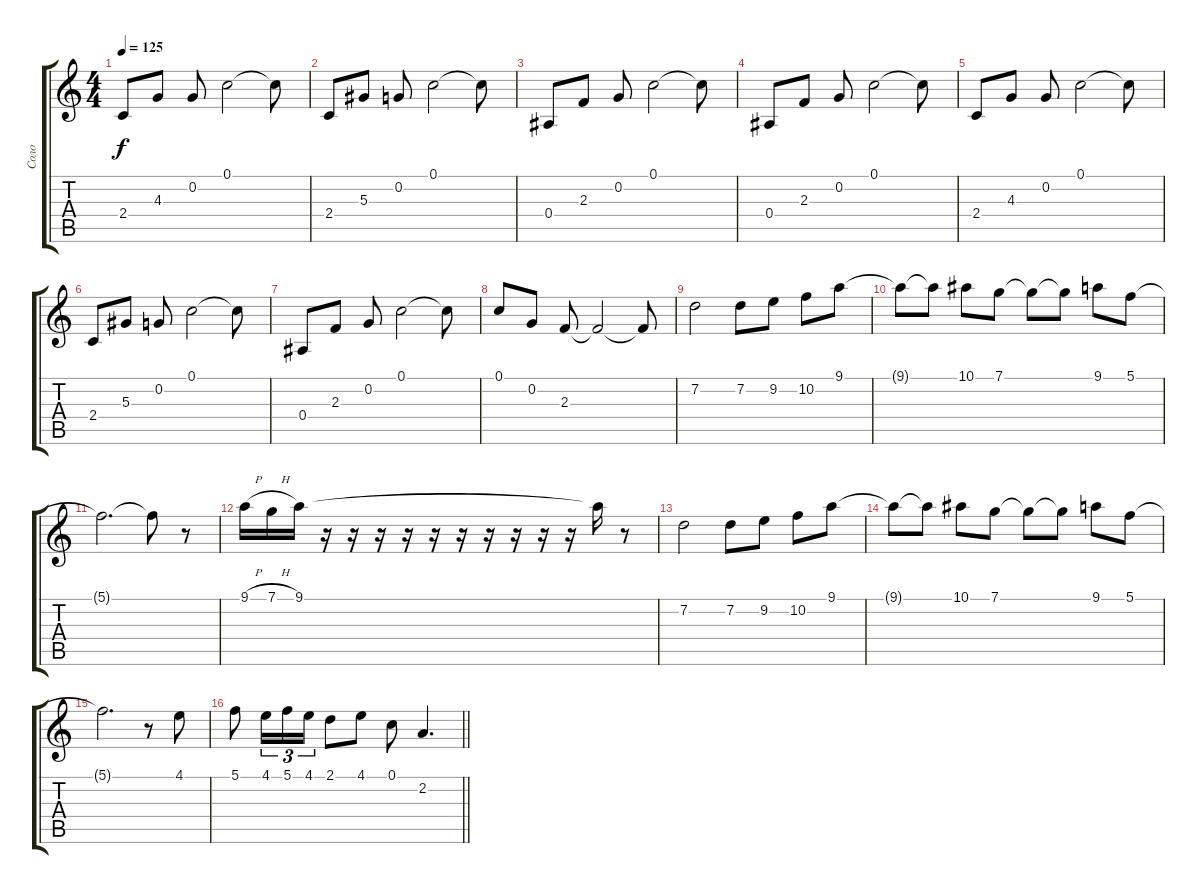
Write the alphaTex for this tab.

\track ("Соло" "Соло") {instrument overdrivenguitar}
\staff {score tabs}
\tuning (C4 G3 Eb3 Bb2 F2 C2) {hide}
\ts (4 4)
\tempo 125
\clef g2
\ks c
2.4.8{dy f volume 10 instrument electricguitarjazz} 4.3.8 0.2.8 0.1.2 0.1{t}.8 |
2.4.8 5.3.8 0.2.8 0.1.2 0.1{t}.8 |
0.4.8 2.3.8 0.2.8 0.1.2 0.1{t}.8 |
0.4.8 2.3.8 0.2.8 0.1.2 0.1{t}.8 |
2.4.8 4.3.8 0.2.8 0.1.2 0.1{t}.8 |
2.4.8 5.3.8 0.2.8 0.1.2 0.1{t}.8 |
0.4.8 2.3.8 0.2.8 0.1.2 0.1{t}.8 |
0.1.8 0.2.8 2.3.8 2.3{t}.2 2.3{t}.8 |
7.2.2{volume 14 instrument overdrivenguitar} 7.2.8 9.2.8 10.2.8 9.1.8 |
9.1{t}.8 9.1{t}.8 10.1.8 7.1.8 7.1{t}.8 7.1{t}.8 9.1.8 5.1.8 |
5.1{t}.2{d} 5.1{t}.8 r.8 |
9.1{h}.16 7.1{h}.16 9.1.16 r.16 r.16 r.16 r.16 r.16 r.16 r.16 r.16 r.16 r.16 9.1{t}.16 r.8 |
7.2.2 7.2.8 9.2.8 10.2.8 9.1.8 |
9.1{t}.8 9.1{t}.8 10.1.8 7.1.8 7.1{t}.8 7.1{t}.8 9.1.8 5.1.8 |
5.1{t}.2{d} r.8 4.1.8 |
\barLineRight lightlight
5.1.8 4.1.16{tu (3 2)} 5.1.16{tu (3 2)} 4.1.16{tu (3 2)} 2.1.8 4.1.8 0.1.8 2.2.4{d}
